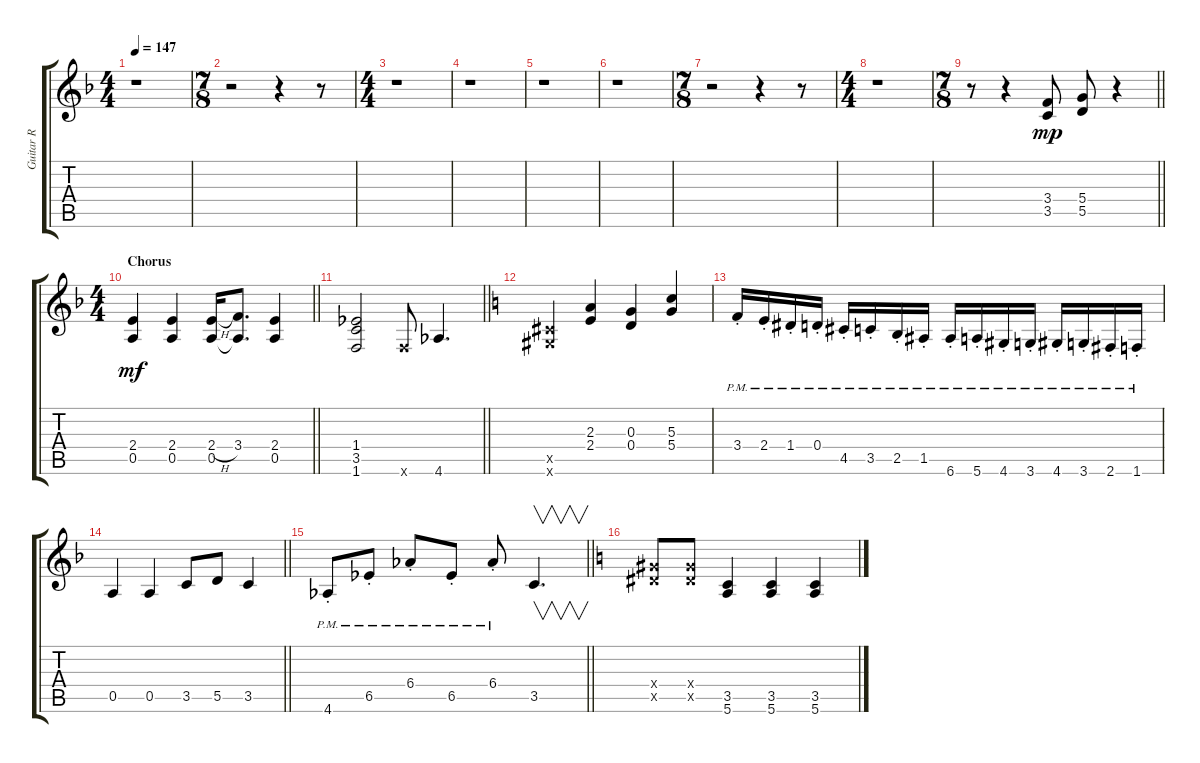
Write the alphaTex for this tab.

\track ("Guitar R" "Guitar R") {instrument distortionguitar}
\staff {score tabs}
\tuning (E4 B3 G3 D3 A2 E2) {hide}
\ts (4 4)
\tempo 147
\clef g2
\ks f
r.1{dy mf} |
\ts (7 8)
r.2 r.4 r.8 |
\ts (4 4)
r.1 |
r.1 |
r.1 |
r.1 |
\ts (7 8)
r.2 r.4 r.8 |
\ts (4 4)
r.1 |
\ts (7 8)
\barLineRight lightlight
r.8 r.4 (3.4 3.5).8{dy mp} (5.4 5.5).8 r.4 |
\ts (4 4)
\section ("" "Chorus")
\barLineRight lightlight
(2.4 0.5).4{dy mf} (2.4 0.5).4 (2.4{h} 0.5).16 (3.4 0.5{t}).8{d} (2.4 0.5).4 |
\barLineRight lightlight
(1.4 3.5 1.6).2 1.6{x}.8 4.6.4{d} |
\ks c
(4.5{x} 4.6{x}).4 (2.3 2.4).4 (0.3 0.4).4 (5.3 5.4).4 |
3.4{pm st}.16 2.4{pm st}.16 1.4{pm st}.16 0.4{pm st}.16 4.5{pm st}.16 3.5{pm st}.16 2.5{pm st}.16 1.5{pm st}.16 6.6{pm st}.16 5.6{pm st}.16 4.6{pm st}.16 3.6{pm st}.16 4.6{pm st}.16 3.6{pm st}.16 2.6{pm st}.16 1.6{pm st}.16 |
\barLineRight lightlight
\ks f
0.5.4 0.5.4 3.5.8 5.5.8 3.5.4 |
\barLineRight lightlight
4.6{pm st}.8 6.5{pm st}.8 6.4{pm st}.8 6.5{pm st}.8 6.4{pm st}.8 3.5.4{v d} |
\ks c
(6.4{x} 6.5{x}).8 (6.4{x} 6.5{x}).8 (3.5 5.6).4 (3.5 5.6).4 (3.5 5.6).4
